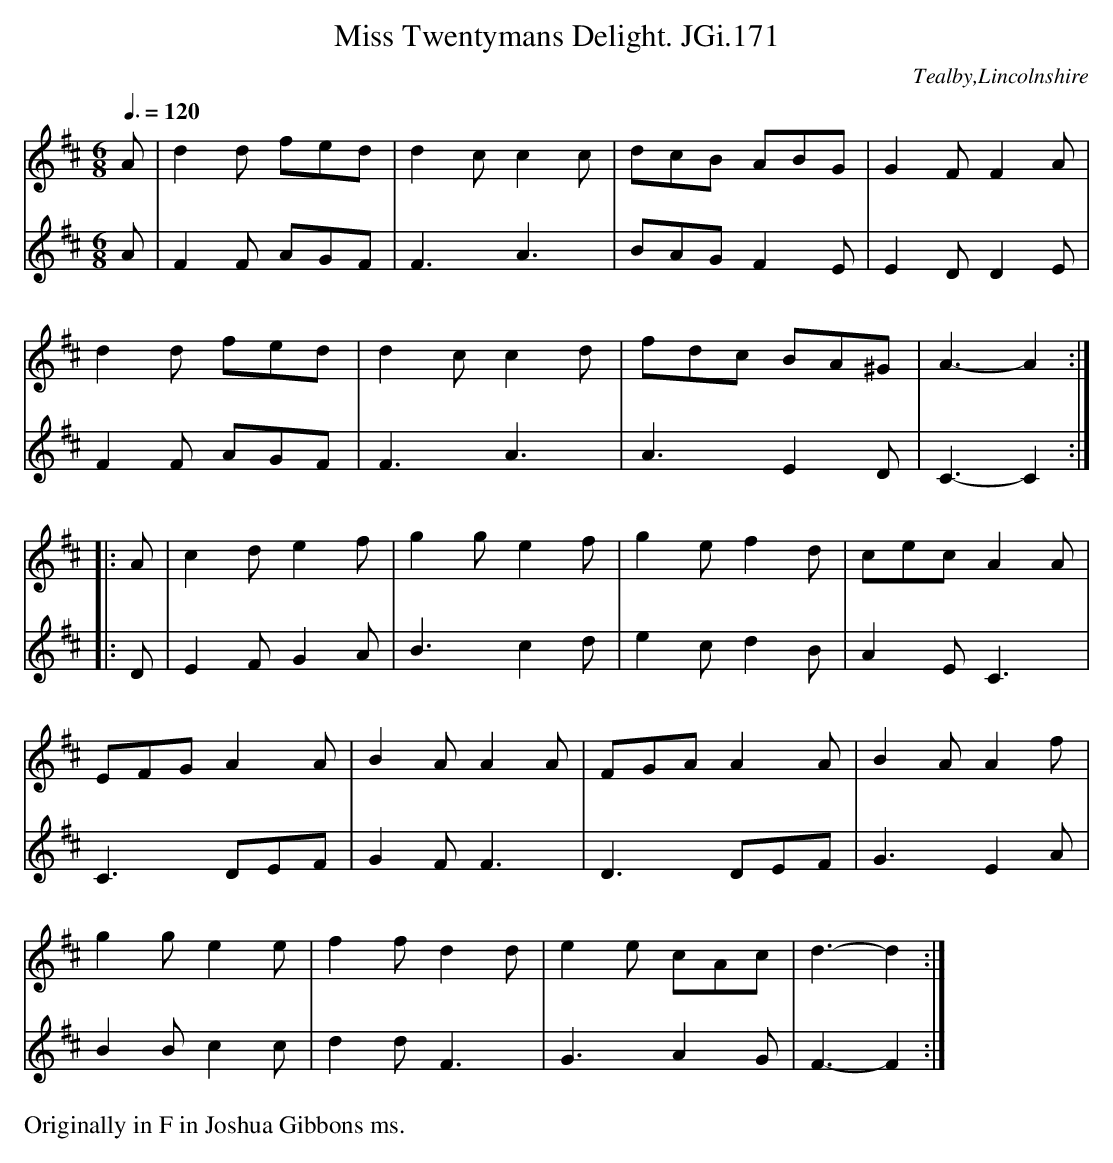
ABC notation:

X:1
T:Miss Twentymans Delight. JGi.171
M:6/8
L:1/8
Q:3/8=120
O:Tealby,Lincolnshire
K:Dmaj
V:1
V:2
V:1
A|d2d fed|d2cc2c|dcB ABG|G2FF2A|
d2d fed|d2cc2d|fdc BA^G|A3-A2:|
|:A|c2de2f|g2ge2f|g2ef2d|cecA2A|
EFG A2A|B2AA2A|FGA A2A|B2AA2f|
g2ge2e|f2fd2d|e2e cAc|d3-d2:|
V:2
A|F2F AGF |F3 A3 |BAG F2E | E2D D2E |
F2F AGF |F3A3 | A3 E2D |C3-C2 ::
D | E2FG2A |B3 c2d |e2cd2B | A2EC3 |
C3 DEF |G2F F3 |D3 DEF |G3 E2A|
B2Bc2c | d2dF3| G3A2G | F3-F2 :|
%%begintext
Originally in F in Joshua Gibbons ms.
